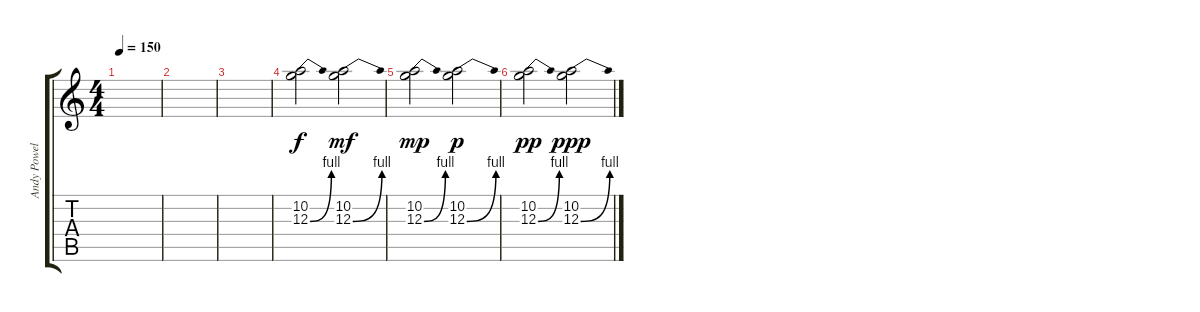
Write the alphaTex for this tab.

\track ("Andy Powell (also solo guitar)" "Andy Powel") {instrument overdrivenguitar}
\staff {score tabs}
\tuning (E4 B3 G3 D3 A2 E2) {hide}
\ts (4 4)
\tempo 150
\clef g2
\ks c
|
|
|
(10.2 12.3{be (bend 0 0 60 4)}).2 (10.2 12.3{be (bend 0 0 60 4)}).2{dy mf} |
(10.2 12.3{be (bend 0 0 60 4)}).2{dy mp} (10.2 12.3{be (bend 0 0 60 4)}).2{dy p} |
(10.2 12.3{be (bend 0 0 60 4)}).2{dy pp} (10.2 12.3{be (bend 0 0 60 4)}).2{dy ppp}
